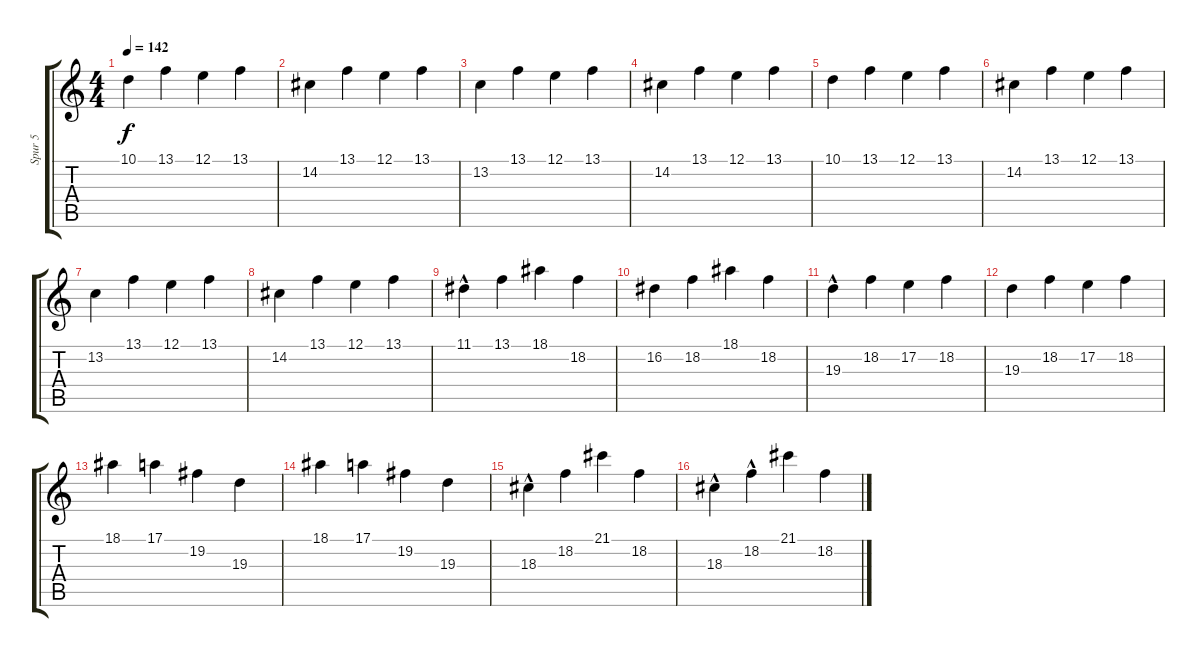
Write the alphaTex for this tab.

\track ("Spur 5" "Spur 5") {instrument xylophone}
\staff {score tabs}
\tuning (E4 B3 G3 D3 A2 E2) {hide}
\ts (4 4)
\tempo 142
\clef g2
\ks c
10.1.4{dy f} 13.1.4 12.1.4 13.1.4 |
14.2.4 13.1.4 12.1.4 13.1.4 |
13.2.4 13.1.4 12.1.4 13.1.4 |
14.2.4 13.1.4 12.1.4 13.1.4 |
10.1.4 13.1.4 12.1.4 13.1.4 |
14.2.4 13.1.4 12.1.4 13.1.4 |
13.2.4 13.1.4 12.1.4 13.1.4 |
14.2.4 13.1.4 12.1.4 13.1.4 |
11.1{hac}.4 13.1.4 18.1.4 18.2.4 |
16.2.4 18.2.4 18.1.4 18.2.4 |
19.3{hac}.4 18.2.4 17.2.4 18.2.4 |
19.3.4 18.2.4 17.2.4 18.2.4 |
18.1.4 17.1.4 19.2.4 19.3.4 |
18.1.4 17.1.4 19.2.4 19.3.4 |
18.3{hac}.4 18.2.4 21.1.4 18.2.4 |
18.3{hac}.4 18.2{hac}.4 21.1.4 18.2.4
